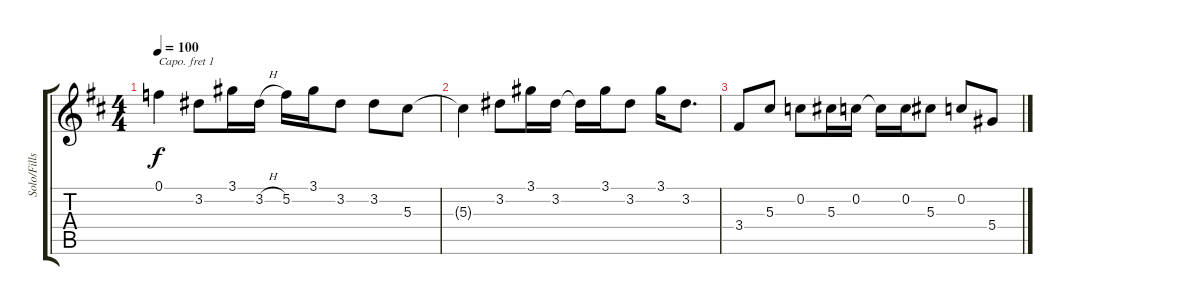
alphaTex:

\track ("Solo/Fills" "Solo/Fills") {instrument overdrivenguitar}
\staff {score tabs}
\capo 1
\tuning (E4 B3 G3 D3 A2 E2) {hide}
\ts (4 4)
\tempo 100
\clef g2
\ks d
0.1{t}.4{dy f} 3.2.8 3.1.16 3.2{h}.16 5.2.16 3.1.16 3.2.8 3.2.8 5.3.8 |
5.3{t}.4 3.2.8 3.1.16 3.2.16 3.2{t}.16 3.1.16 3.2.8 3.1.16 3.2.8{d} |
3.4.8 5.3.8 0.2.8 5.3.16 0.2.16 0.2{t}.16 0.2.16 5.3.8 0.2.8 5.4.8
